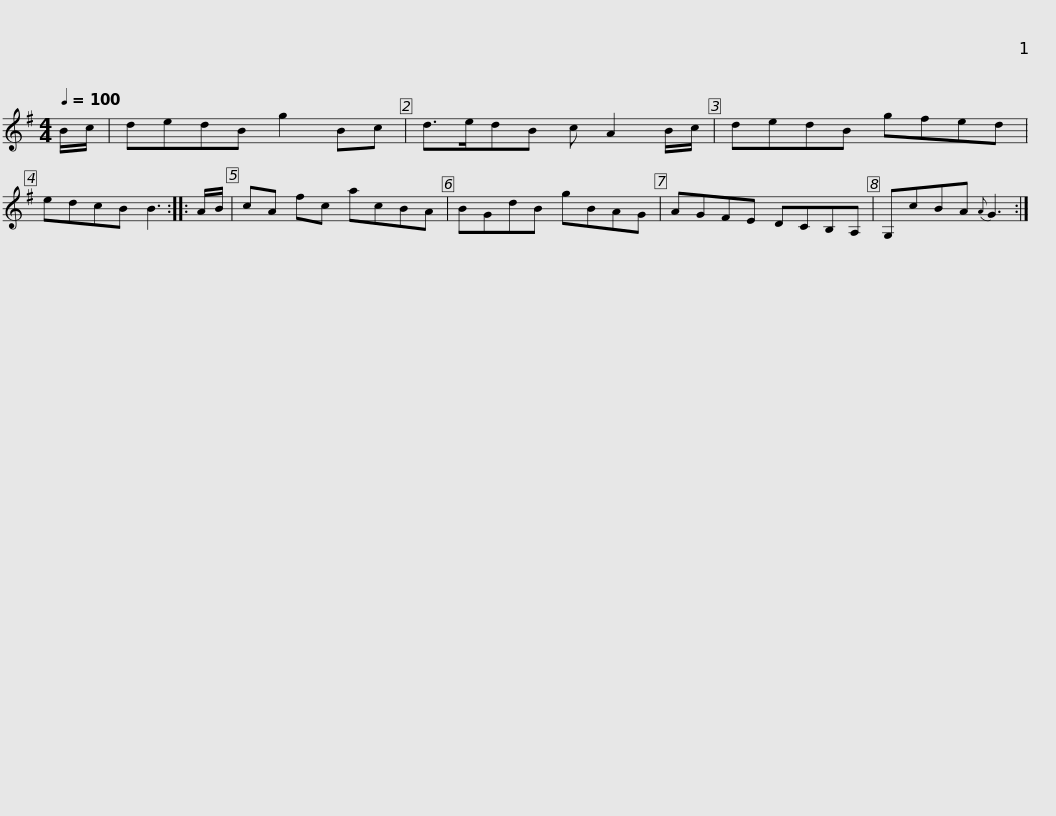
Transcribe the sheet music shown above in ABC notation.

X:1
L:1/8
Q:1/4=100
M:4/4
I:linebreak $
K:G
V:1 treble
V:1
 B/c/ | dedB g2 Bc | d>edB c A2 B/c/ | dedB gfed | edcB B3 ::$ %5
 A/B/ | cA fc acBA | BGdB gBAG | AGFE DCB,A, | G,cBA{A} G3 :| %10
